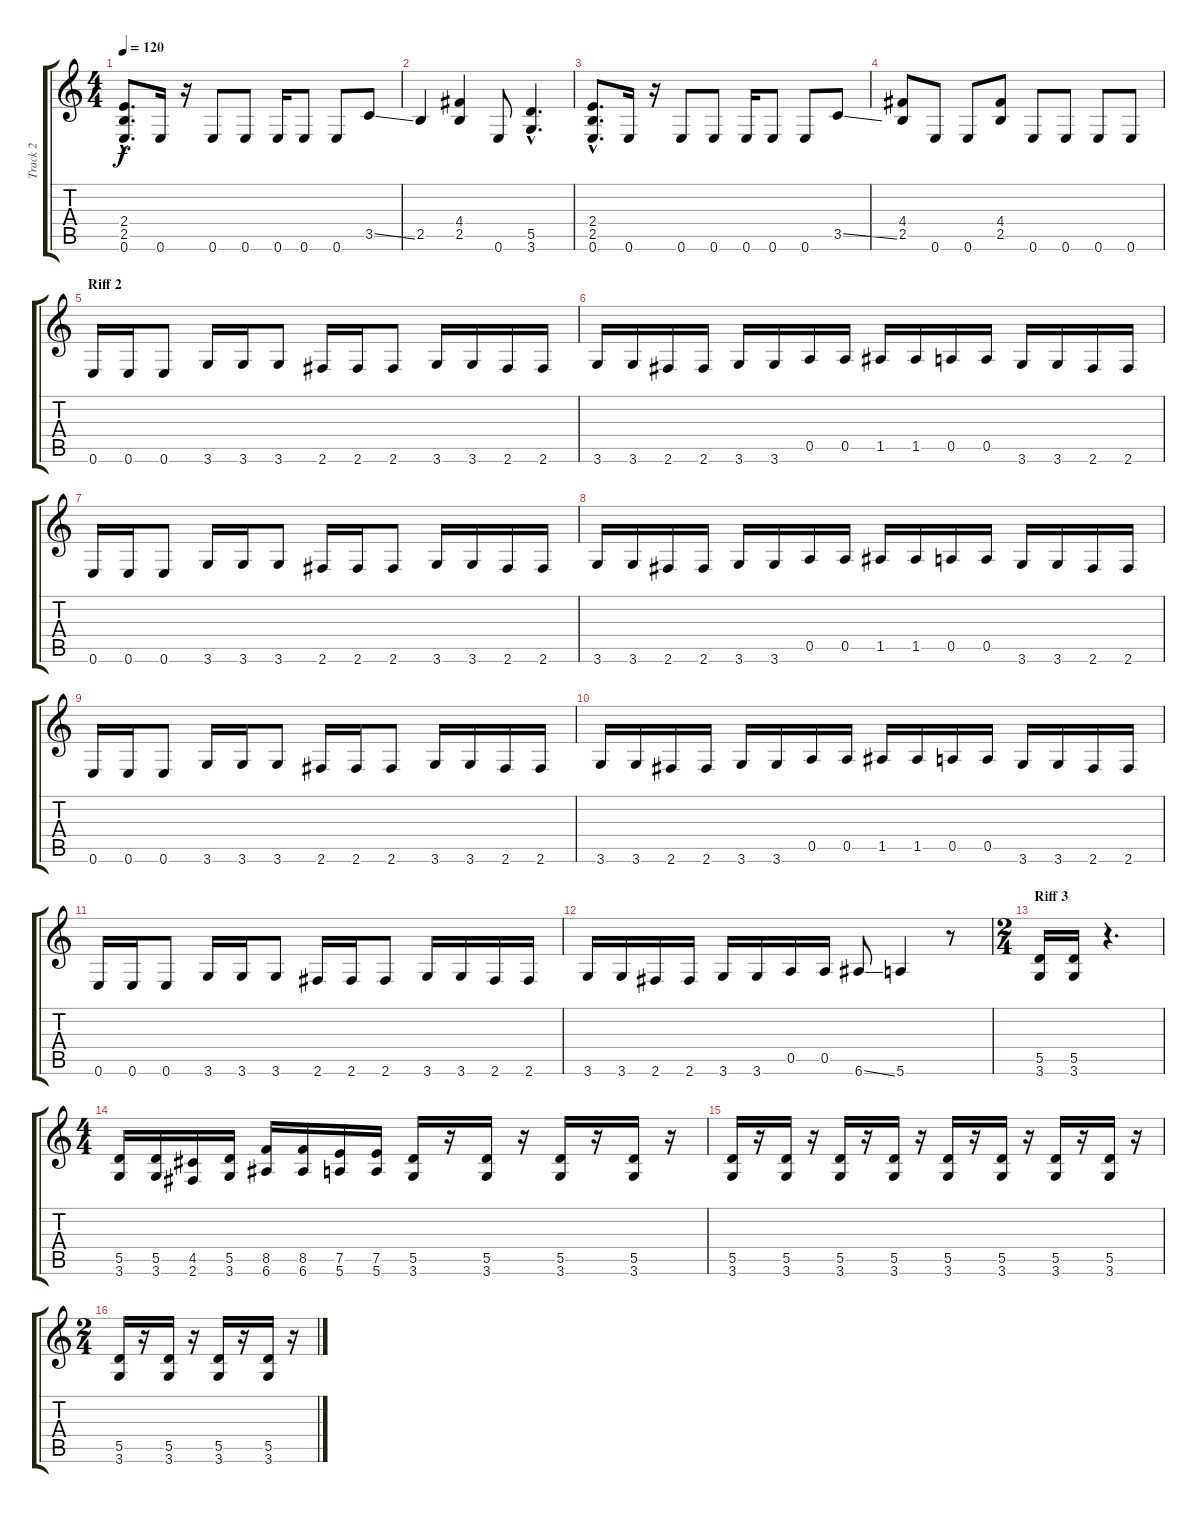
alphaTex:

\track ("Track 2" "Track 2") {instrument distortionguitar}
\staff {score tabs}
\tuning (E4 B3 G3 D3 A2 E2) {hide}
\ts (4 4)
\tempo 120
\clef g2
\ks c
(2.4{hac} 2.5{hac} 0.6{hac}).8{d dy f} 0.6.16 r.16 0.6.8 0.6.8 0.6.16 0.6.8 0.6.8 3.5{ss}.8 |
2.5.4 (4.4 2.5).4 0.6.8 (5.5{hac} 3.6{hac}).4{d} |
(2.4{hac} 2.5{hac} 0.6{hac}).8{d} 0.6.16 r.16 0.6.8 0.6.8 0.6.16 0.6.8 0.6.8 3.5{ss}.8 |
(4.4 2.5).8 0.6.8 0.6.8 (4.4 2.5).8 0.6.8 0.6.8 0.6.8 0.6.8 |
\section ("" "Riff 2")
0.6.16 0.6.16 0.6.8 3.6.16 3.6.16 3.6.8 2.6.16 2.6.16 2.6.8 3.6.16 3.6.16 2.6.16 2.6.16 |
3.6.16 3.6.16 2.6.16 2.6.16 3.6.16 3.6.16 0.5.16 0.5.16 1.5.16 1.5.16 0.5.16 0.5.16 3.6.16 3.6.16 2.6.16 2.6.16 |
0.6.16 0.6.16 0.6.8 3.6.16 3.6.16 3.6.8 2.6.16 2.6.16 2.6.8 3.6.16 3.6.16 2.6.16 2.6.16 |
3.6.16 3.6.16 2.6.16 2.6.16 3.6.16 3.6.16 0.5.16 0.5.16 1.5.16 1.5.16 0.5.16 0.5.16 3.6.16 3.6.16 2.6.16 2.6.16 |
0.6.16 0.6.16 0.6.8 3.6.16 3.6.16 3.6.8 2.6.16 2.6.16 2.6.8 3.6.16 3.6.16 2.6.16 2.6.16 |
3.6.16 3.6.16 2.6.16 2.6.16 3.6.16 3.6.16 0.5.16 0.5.16 1.5.16 1.5.16 0.5.16 0.5.16 3.6.16 3.6.16 2.6.16 2.6.16 |
0.6.16 0.6.16 0.6.8 3.6.16 3.6.16 3.6.8 2.6.16 2.6.16 2.6.8 3.6.16 3.6.16 2.6.16 2.6.16 |
3.6.16 3.6.16 2.6.16 2.6.16 3.6.16 3.6.16 0.5.16 0.5.16 6.6{ss}.8 5.6.4 r.8 |
\ts (2 4)
\section ("" "Riff 3")
(5.5 3.6).16 (5.5 3.6).16 r.4{d} |
\ts (4 4)
(5.5 3.6).16 (5.5 3.6).16 (4.5 2.6).16 (5.5 3.6).16 (8.5 6.6).16 (8.5 6.6).16 (7.5 5.6).16 (7.5 5.6).16 (5.5 3.6).16 r.16 (5.5 3.6).16 r.16 (5.5 3.6).16 r.16 (5.5 3.6).16 r.16 |
(5.5 3.6).16 r.16 (5.5 3.6).16 r.16 (5.5 3.6).16 r.16 (5.5 3.6).16 r.16 (5.5 3.6).16 r.16 (5.5 3.6).16 r.16 (5.5 3.6).16 r.16 (5.5 3.6).16 r.16 |
\ts (2 4)
(5.5 3.6).16 r.16 (5.5 3.6).16 r.16 (5.5 3.6).16 r.16 (5.5 3.6).16 r.16
